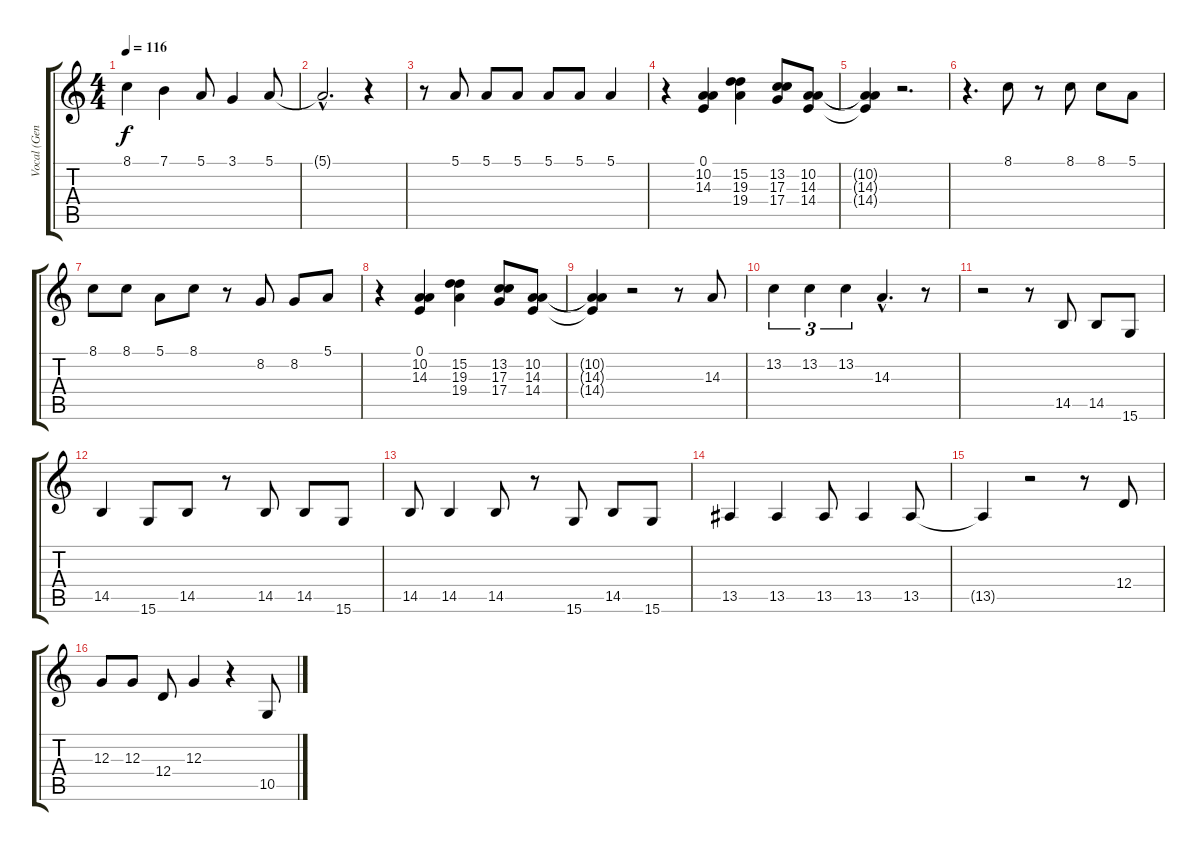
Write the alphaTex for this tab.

\track ("Vocal (Gene)" "Vocal (Gen") {instrument lead2sawtooth}
\staff {score tabs}
\tuning (E4 B3 G3 D3 A2 E2) {hide}
\ts (4 4)
\tempo 116
\clef g2
\ks c
8.1.4{dy f} 7.1.4 5.1.8 3.1.4 5.1.8 |
5.1{hac t}.2{d} r.4 |
r.8 5.1.8 5.1.8 5.1.8 5.1.8 5.1.8 5.1.4 |
r.4 (0.1 10.2 14.3).4{volume 11 balance 16 instrument lead2sawtooth} (15.2 19.3 19.4).4 (13.2 17.3 17.4).8 (10.2 14.3 14.4).8 |
(10.2{t} 14.3{t} 14.4{t}).4 r.2{d} |
r.4{d} 8.1.8 r.8 8.1.8 8.1.8 5.1.8 |
8.1.8 8.1.8 5.1.8 8.1.8 r.8 8.2.8 8.2.8 5.1.8 |
r.4 (0.1 10.2 14.3).4 (15.2 19.3 19.4).4 (13.2 17.3 17.4).8 (10.2 14.3 14.4).8 |
(10.2{t} 14.3{t} 14.4{t}).4 r.2 r.8 14.3.8 |
13.2.4{tu (3 2)} 13.2.4{tu (3 2)} 13.2.4{tu (3 2)} 14.3{hac}.4{d} r.8 |
r.2 r.8 14.5.8 14.5.8 15.6.8 |
14.5.4 15.6.8 14.5.8 r.8 14.5.8 14.5.8 15.6.8 |
14.5.8 14.5.4 14.5.8 r.8 15.6.8 14.5.8 15.6.8 |
13.5.4 13.5.4 13.5.8 13.5.4 13.5.8 |
13.5{t}.4 r.2 r.8 12.4.8 |
12.3.8 12.3.8 12.4.8 12.3.4 r.4 10.5.8
